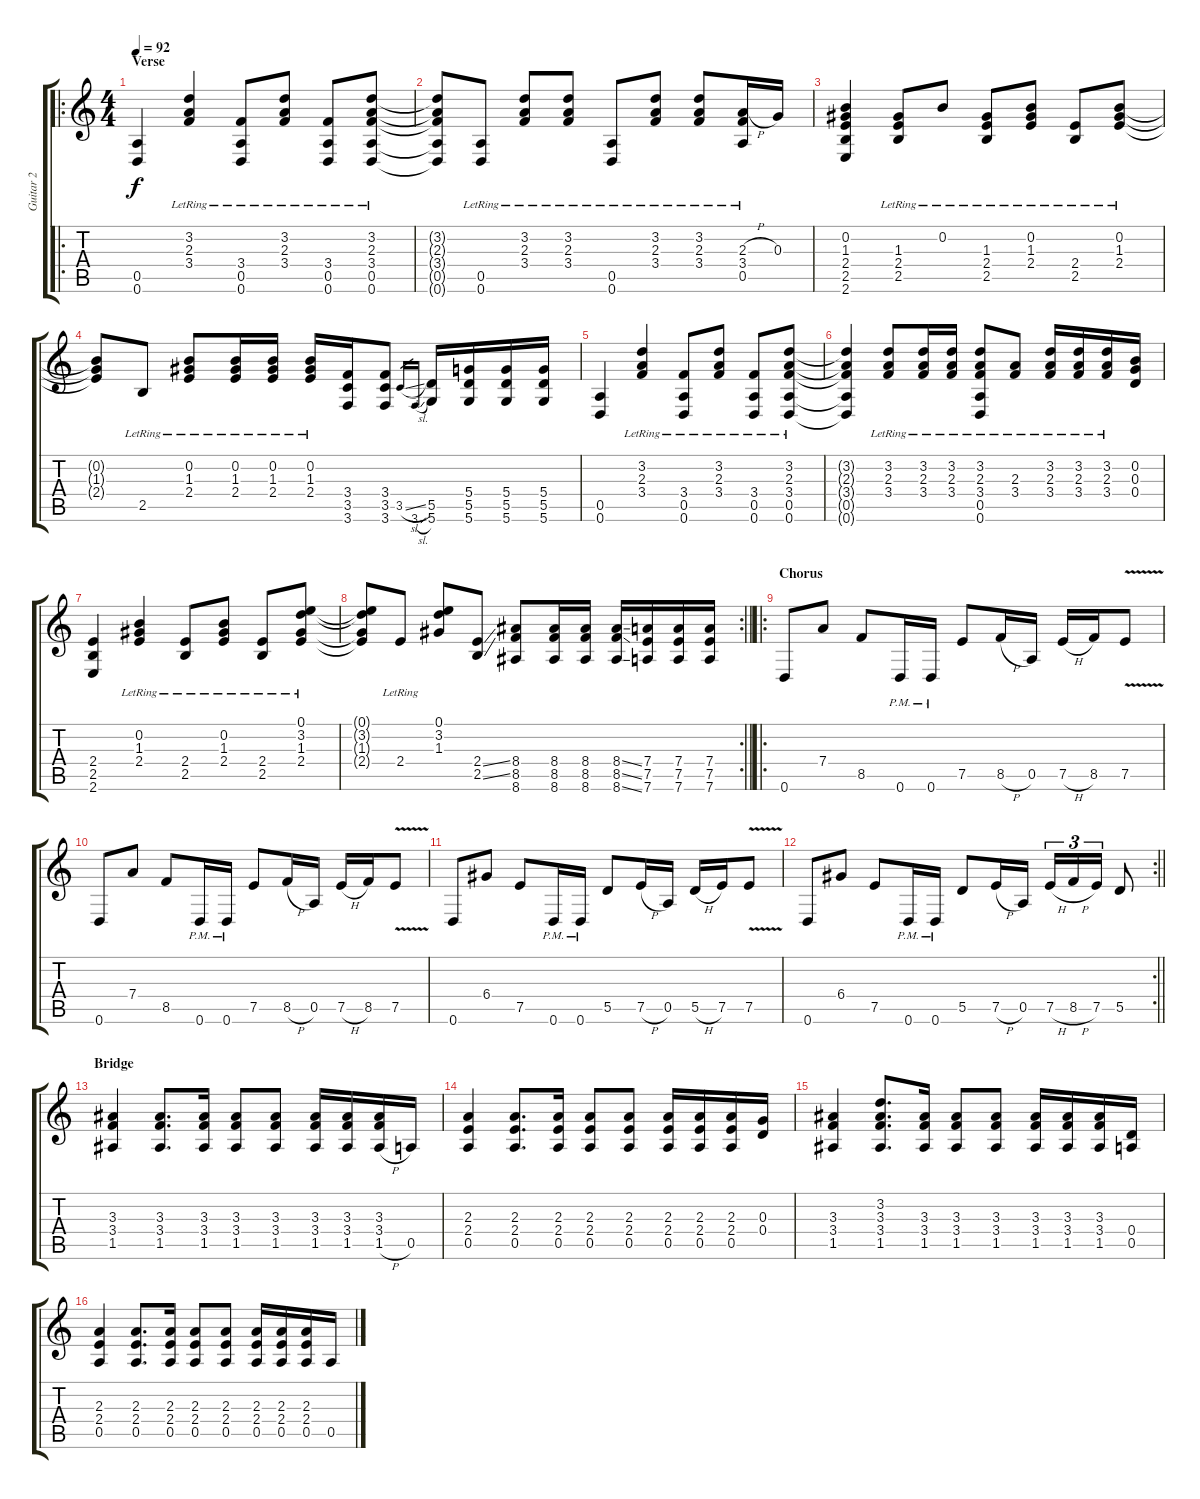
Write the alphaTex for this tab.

\track ("Guitar 2" "Guitar 2") {instrument distortionguitar}
\staff {score tabs}
\tuning (E4 B3 G3 D3 A2 D2) {hide}
\ro
\ts (4 4)
\section ("" "Verse")
\tempo 92
\clef g2
\ks c
(0.5 0.6).4{dy f} (3.2{lr} 2.3{lr} 3.4{lr}).4 (3.4{lr} 0.5{lr} 0.6{lr}).8 (3.2{lr} 2.3{lr} 3.4{lr}).8 (3.4{lr} 0.5{lr} 0.6{lr}).8 (3.2{lr} 2.3{lr} 3.4{lr} 0.5{lr} 0.6{lr}).8 |
(3.2{t} 2.3{t} 3.4{t} 0.5{t} 0.6{t}).8 (0.5{lr} 0.6{lr}).8 (3.2{lr} 2.3{lr} 3.4{lr}).8 (3.2{lr} 2.3{lr} 3.4{lr}).8 (0.5{lr} 0.6{lr}).8 (3.2{lr} 2.3{lr} 3.4{lr}).8 (3.2{lr} 2.3{lr} 3.4{lr}).8 (2.3{h lr} 3.4{lr} 0.5{lr}).16 0.3.16 |
(0.2 1.3 2.4 2.5 2.6).4 (1.3{lr} 2.4{lr} 2.5{lr}).8 0.2{lr}.8 (1.3{lr} 2.4{lr} 2.5{lr}).8 (0.2{lr} 1.3{lr} 2.4{lr}).8 (2.4{lr} 2.5{lr}).8 (0.2{lr} 1.3{lr} 2.4{lr}).8 |
(0.2{t} 1.3{t} 2.4{t}).8 2.5{lr}.8 (0.2{lr} 1.3{lr} 2.4{lr}).8 (0.2{lr} 1.3{lr} 2.4{lr}).16 (0.2{lr} 1.3{lr} 2.4{lr}).16 (0.2{lr} 1.3{lr} 2.4{lr}).16 (3.4 3.5 3.6).16 (3.4 3.5 3.6).8 3.5{sl}.16{gr} 3.6{sl}.16{gr} (5.5 5.6).16 (5.4 5.5 5.6).16 (5.4 5.5 5.6).16 (5.4 5.5 5.6).16 |
(0.5 0.6).4 (3.2{lr} 2.3{lr} 3.4{lr}).4 (3.4{lr} 0.5{lr} 0.6{lr}).8 (3.2{lr} 2.3{lr} 3.4{lr}).8 (3.4{lr} 0.5{lr} 0.6{lr}).8 (3.2{lr} 2.3{lr} 3.4{lr} 0.5{lr} 0.6{lr}).8 |
(3.2{t} 2.3{t} 3.4{t} 0.5{t} 0.6{t}).4 (3.2{lr} 2.3{lr} 3.4{lr}).8 (3.2{lr} 2.3{lr} 3.4{lr}).16 (3.2{lr} 2.3{lr} 3.4{lr}).16 (3.2{lr} 2.3{lr} 3.4{lr} 0.5{lr} 0.6{lr}).8 (2.3{lr} 3.4{lr}).8 (3.2{lr} 2.3{lr} 3.4{lr}).16 (3.2{lr} 2.3{lr} 3.4{lr}).16 (3.2{lr} 2.3{lr} 3.4{lr}).16 (0.2 0.3 0.4).16 |
(2.4 2.5 2.6).4 (0.2{lr} 1.3{lr} 2.4{lr}).4 (2.4{lr} 2.5{lr}).8 (0.2{lr} 1.3{lr} 2.4{lr}).8 (2.4{lr} 2.5{lr}).8 (0.1{lr} 3.2{lr} 1.3{lr} 2.4{lr}).8 |
\rc 2
\barLineRight lightlight
(0.1{t} 3.2{t} 1.3{t} 2.4{t}).8 2.4{lr}.8 (0.1 3.2 1.3).8 (2.4{ss} 2.5{ss}).8 (8.4 8.5 8.6).8 (8.4 8.5 8.6).16 (8.4 8.5 8.6).16 (8.4{ss} 8.5{ss} 8.6{ss}).16 (7.4 7.5 7.6).16 (7.4 7.5 7.6).16 (7.4 7.5 7.6).16 |
\ro
\section ("" "Chorus")
0.6.8 7.4.8 8.5.8 0.6{pm}.16 0.6{pm}.16 7.5.8 8.5{h}.16 0.5.16 7.5{h}.16 8.5.16 7.5{v}.8 |
0.6.8 7.4.8 8.5.8 0.6{pm}.16 0.6{pm}.16 7.5.8 8.5{h}.16 0.5.16 7.5{h}.16 8.5.16 7.5{v}.8 |
0.6.8 6.4.8 7.5.8 0.6{pm}.16 0.6{pm}.16 5.5.8 7.5{h}.16 0.5.16 5.5{h}.16 7.5.16 7.5{v}.8 |
\rc 2
\barLineRight lightlight
0.6.8 6.4.8 7.5.8 0.6{pm}.16 0.6{pm}.16 5.5.8 7.5{h}.16 0.5.16 7.5{h}.16{tu (3 2)} 8.5{h}.16{tu (3 2)} 7.5.16{tu (3 2)} 5.5.8 |
\section ("" "Bridge")
(3.3 3.4 1.5).4 (3.3 3.4 1.5).8{d} (3.3 3.4 1.5).16 (3.3 3.4 1.5).8 (3.3 3.4 1.5).8 (3.3 3.4 1.5).16 (3.3 3.4 1.5).16 (3.3 3.4 1.5{h}).16 0.5.16 |
(2.3 2.4 0.5).4 (2.3 2.4 0.5).8{d} (2.3 2.4 0.5).16 (2.3 2.4 0.5).8 (2.3 2.4 0.5).8 (2.3 2.4 0.5).16 (2.3 2.4 0.5).16 (2.3 2.4 0.5).16 (0.3 0.4).16 |
(3.3 3.4 1.5).4 (3.2 3.3 3.4 1.5).8{d} (3.3 3.4 1.5).16 (3.3 3.4 1.5).8 (3.3 3.4 1.5).8 (3.3 3.4 1.5).16 (3.3 3.4 1.5).16 (3.3 3.4 1.5).16 (0.4 0.5).16 |
(2.3 2.4 0.5).4 (2.3 2.4 0.5).8{d} (2.3 2.4 0.5).16 (2.3 2.4 0.5).8 (2.3 2.4 0.5).8 (2.3 2.4 0.5).16 (2.3 2.4 0.5).16 (2.3 2.4 0.5).16 0.5.16
